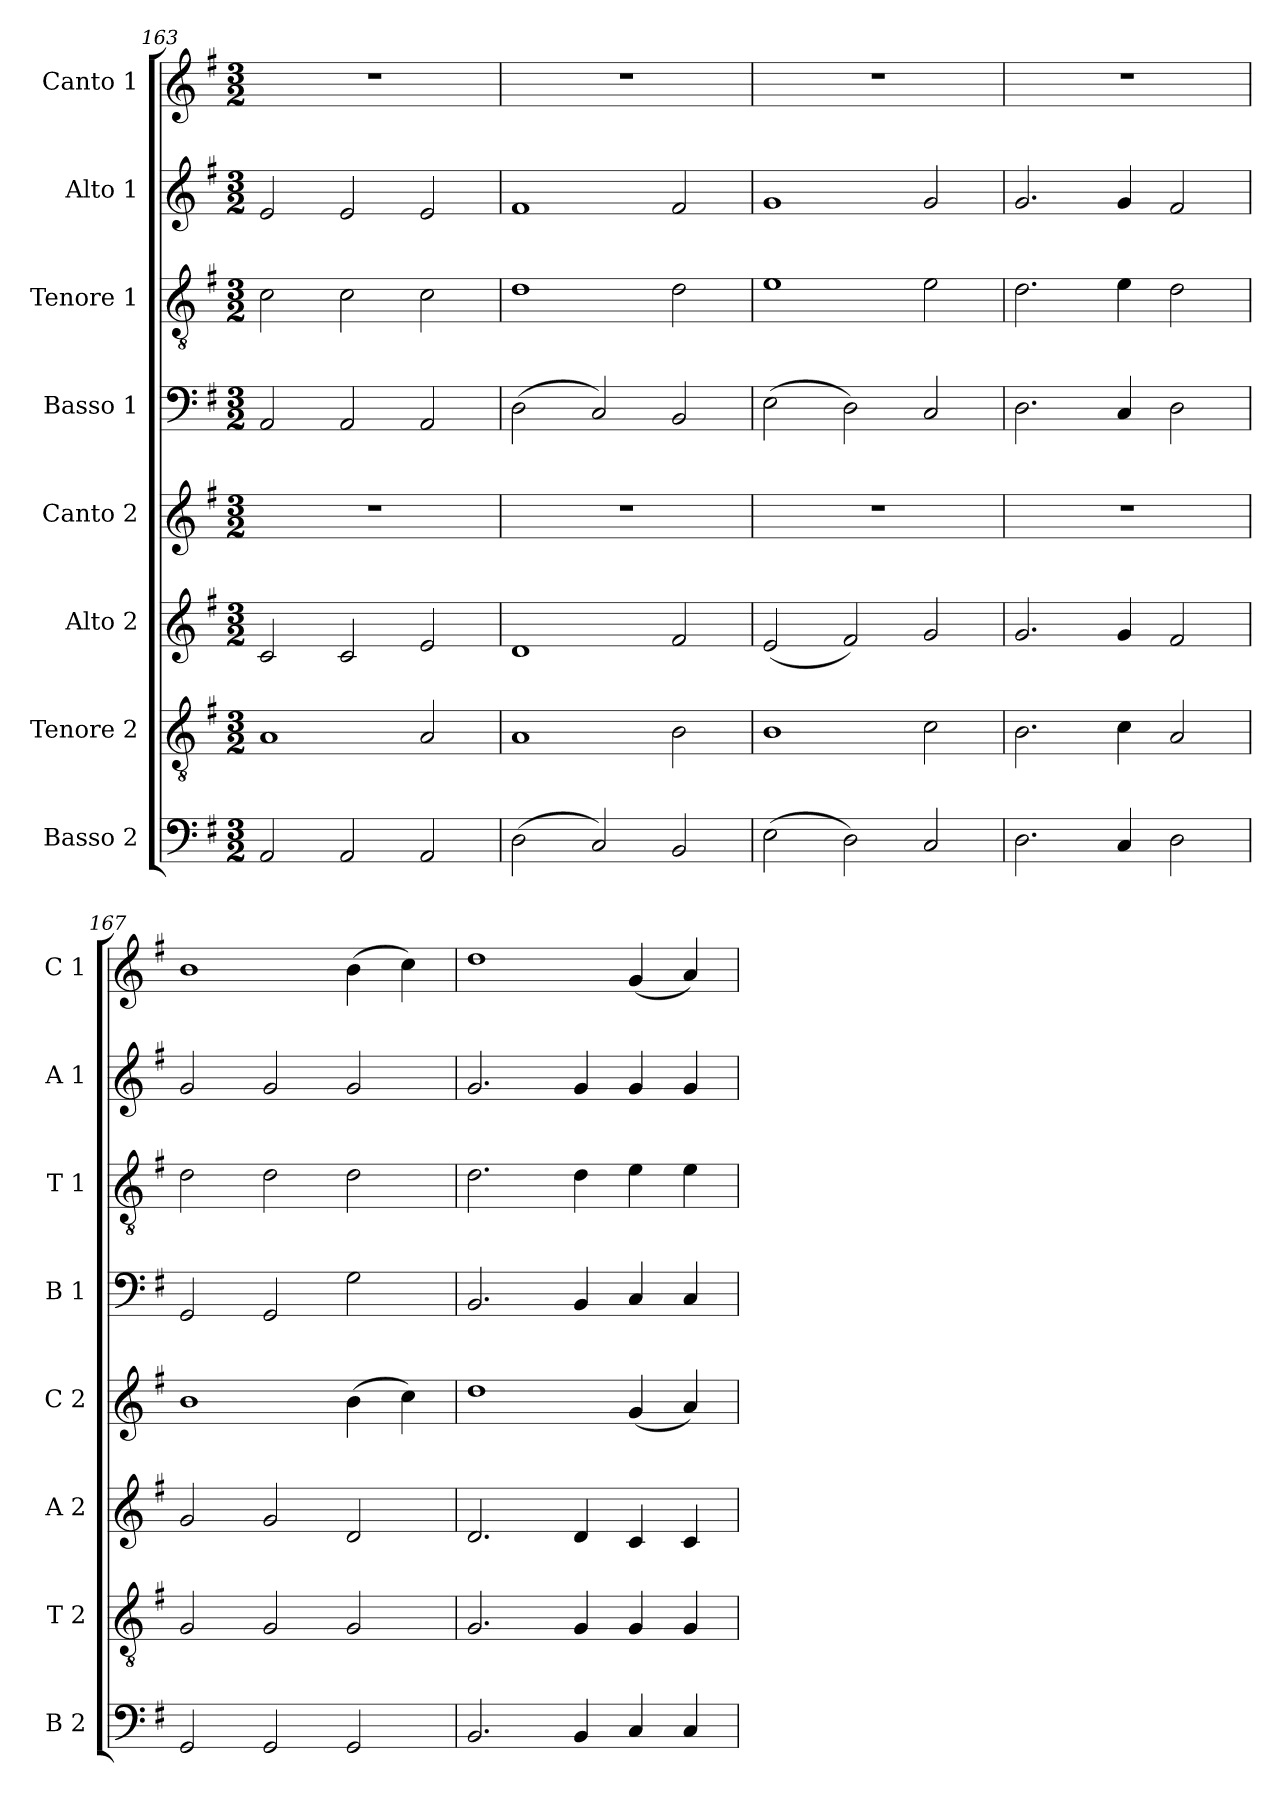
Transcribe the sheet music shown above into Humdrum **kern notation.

**kern	**kern	**kern	**kern	**kern	**kern	**kern	**kern
*part8	*part7	*part6	*part5	*part4	*part3	*part2	*part1
*staff8	*staff7	*staff6	*staff5	*staff4	*staff3	*staff2	*staff1
*I"Basso 2	*I"Tenore 2	*I"Alto 2	*I"Canto 2	*I"Basso 1	*I"Tenore 1	*I"Alto 1	*I"Canto 1
*I'B 2	*I'T 2	*I'A 2	*I'C 2	*I'B 1	*I'T 1	*I'A 1	*I'C 1
*clefF4	*clefGv2	*clefG2	*clefG2	*clefF4	*clefGv2	*clefG2	*clefG2
*k[f#]	*k[f#]	*k[f#]	*k[f#]	*k[f#]	*k[f#]	*k[f#]	*k[f#]
*G:	*G:	*G:	*G:	*G:	*G:	*G:	*G:
*M3/2	*M3/2	*M3/2	*M3/2	*M3/2	*M3/2	*M3/2	*M3/2
=163	=163	=163	=163	=163	=163	=163	=163
2AA/	1A	2c/	1.r	2AA/	2c\	2e/	1.r
2AA/	.	2c/	.	2AA/	2c\	2e/	.
2AA/	2A/	2e/	.	2AA/	2c\	2e/	.
=164	=164	=164	=164	=164	=164	=164	=164
(>2D\	1A	1d	1.r	(>2D\	1d	1f#	1.r
2C/)	.	.	.	2C/)	.	.	.
2BB/	2B\	2f#/	.	2BB/	2d\	2f#/	.
!!LO:LB:g=z
=165	=165	=165	=165	=165	=165	=165	=165
(>2E\	1B	(2e/	1.r	(>2E\	1e	1g	1.r
2D\)	.	2f#/)	.	2D\)	.	.	.
2C/	2c\	2g/	.	2C/	2e\	2g/	.
=166	=166	=166	=166	=166	=166	=166	=166
2.D\	2.B\	2.g/	1.r	2.D\	2.d\	2.g/	1.r
4C/	4c\	4g/	.	4C/	4e\	4g/	.
2D\	2A/	2f#/	.	2D\	2d\	2f#/	.
=167	=167	=167	=167	=167	=167	=167	=167
2GG/	2G/	2g/	1b	2GG/	2d\	2g/	1b
2GG/	2G/	2g/	.	2GG/	2d\	2g/	.
2GG/	2G/	2d/	(>4b\	2G\	2d\	2g/	(>4b\
.	.	.	4cc\)	.	.	.	4cc\)
=168	=168	=168	=168	=168	=168	=168	=168
2.BB/	2.G/	2.d/	1dd	2.BB/	2.d\	2.g/	1dd
4BB/	4G/	4d/	.	4BB/	4d\	4g/	.
4C/	4G/	4c/	(4g/	4C/	4e\	4g/	(4g/
4C/	4G/	4c/	4a/)	4C/	4e\	4g/	4a/)
=	=	=	=	=	=	=	=
*-	*-	*-	*-	*-	*-	*-	*-
